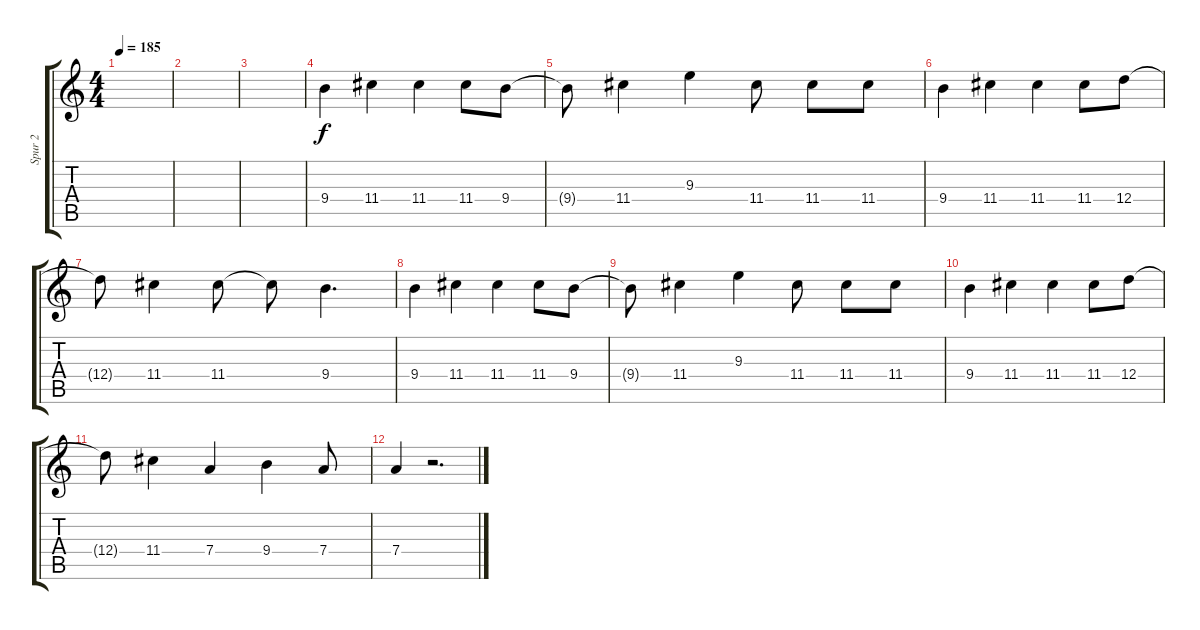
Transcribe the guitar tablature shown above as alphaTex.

\track ("Spur 2" "Spur 2") {instrument acousticguitarsteel}
\staff {score tabs}
\tuning (E4 B3 G3 D3 A2 E2) {hide}
\ts (4 4)
\tempo 185
\clef g2
\ks c
|
|
|
9.4.4 11.4.4 11.4.4 11.4.8 9.4.8 |
9.4{t}.8 11.4.4 9.3.4 11.4.8 11.4.8 11.4.8 |
9.4.4 11.4.4 11.4.4 11.4.8 12.4.8 |
12.4{t}.8 11.4.4 11.4.8 11.4{t}.8 9.4.4{d} |
9.4.4 11.4.4 11.4.4 11.4.8 9.4.8 |
9.4{t}.8 11.4.4 9.3.4 11.4.8 11.4.8 11.4.8 |
9.4.4 11.4.4 11.4.4 11.4.8 12.4.8 |
12.4{t}.8 11.4.4 7.4.4 9.4.4 7.4.8 |
7.4.4 r.2{d}
